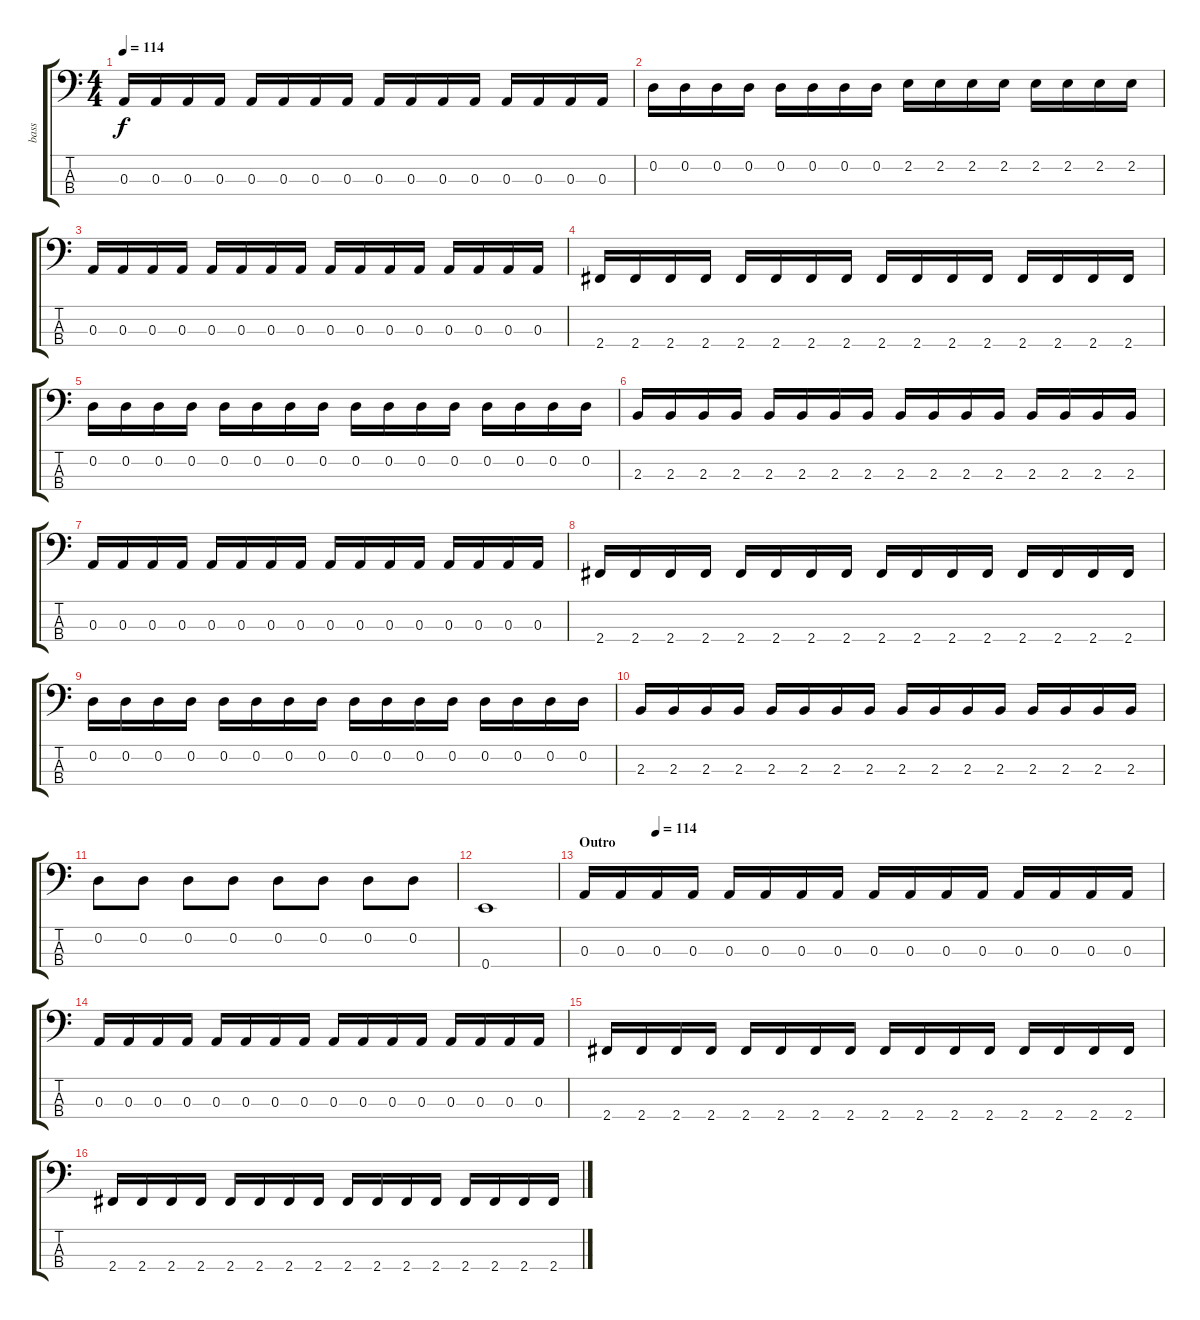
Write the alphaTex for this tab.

\track ("bass" "bass") {instrument electricbasspick}
\staff {score tabs}
\tuning (G2 D2 A1 E1) {hide}
\ts (4 4)
\tempo 114
\clef f4
\ks c
0.3.16{dy f} 0.3.16 0.3.16 0.3.16 0.3.16 0.3.16 0.3.16 0.3.16 0.3.16 0.3.16 0.3.16 0.3.16 0.3.16 0.3.16 0.3.16 0.3.16 |
0.2.16 0.2.16 0.2.16 0.2.16 0.2.16 0.2.16 0.2.16 0.2.16 2.2.16 2.2.16 2.2.16 2.2.16 2.2.16 2.2.16 2.2.16 2.2.16 |
0.3.16 0.3.16 0.3.16 0.3.16 0.3.16 0.3.16 0.3.16 0.3.16 0.3.16 0.3.16 0.3.16 0.3.16 0.3.16 0.3.16 0.3.16 0.3.16 |
2.4.16 2.4.16 2.4.16 2.4.16 2.4.16 2.4.16 2.4.16 2.4.16 2.4.16 2.4.16 2.4.16 2.4.16 2.4.16 2.4.16 2.4.16 2.4.16 |
0.2.16 0.2.16 0.2.16 0.2.16 0.2.16 0.2.16 0.2.16 0.2.16 0.2.16 0.2.16 0.2.16 0.2.16 0.2.16 0.2.16 0.2.16 0.2.16 |
2.3.16 2.3.16 2.3.16 2.3.16 2.3.16 2.3.16 2.3.16 2.3.16 2.3.16 2.3.16 2.3.16 2.3.16 2.3.16 2.3.16 2.3.16 2.3.16 |
0.3.16{volume 12} 0.3.16 0.3.16 0.3.16 0.3.16 0.3.16 0.3.16 0.3.16 0.3.16 0.3.16 0.3.16 0.3.16 0.3.16 0.3.16 0.3.16 0.3.16 |
2.4.16 2.4.16 2.4.16 2.4.16 2.4.16 2.4.16 2.4.16 2.4.16 2.4.16 2.4.16 2.4.16 2.4.16 2.4.16 2.4.16 2.4.16 2.4.16 |
0.2.16 0.2.16 0.2.16 0.2.16 0.2.16 0.2.16 0.2.16 0.2.16 0.2.16 0.2.16 0.2.16 0.2.16 0.2.16 0.2.16 0.2.16 0.2.16 |
2.3.16 2.3.16 2.3.16 2.3.16 2.3.16 2.3.16 2.3.16 2.3.16 2.3.16 2.3.16 2.3.16 2.3.16 2.3.16 2.3.16 2.3.16 2.3.16 |
0.2.8 0.2.8 0.2.8 0.2.8 0.2.8 0.2.8 0.2.8 0.2.8 |
0.4.1 |
\section ("" "Outro")
\tempo (114 0.125)
0.3.16 0.3.16 0.3.16 0.3.16 0.3.16 0.3.16 0.3.16 0.3.16 0.3.16 0.3.16 0.3.16 0.3.16 0.3.16 0.3.16 0.3.16 0.3.16 |
0.3.16 0.3.16 0.3.16 0.3.16 0.3.16 0.3.16 0.3.16 0.3.16 0.3.16 0.3.16 0.3.16 0.3.16 0.3.16 0.3.16 0.3.16 0.3.16 |
2.4.16 2.4.16 2.4.16 2.4.16 2.4.16 2.4.16 2.4.16 2.4.16 2.4.16 2.4.16 2.4.16 2.4.16 2.4.16 2.4.16 2.4.16 2.4.16 |
2.4.16 2.4.16 2.4.16 2.4.16 2.4.16 2.4.16 2.4.16 2.4.16 2.4.16 2.4.16 2.4.16 2.4.16 2.4.16 2.4.16 2.4.16 2.4.16
